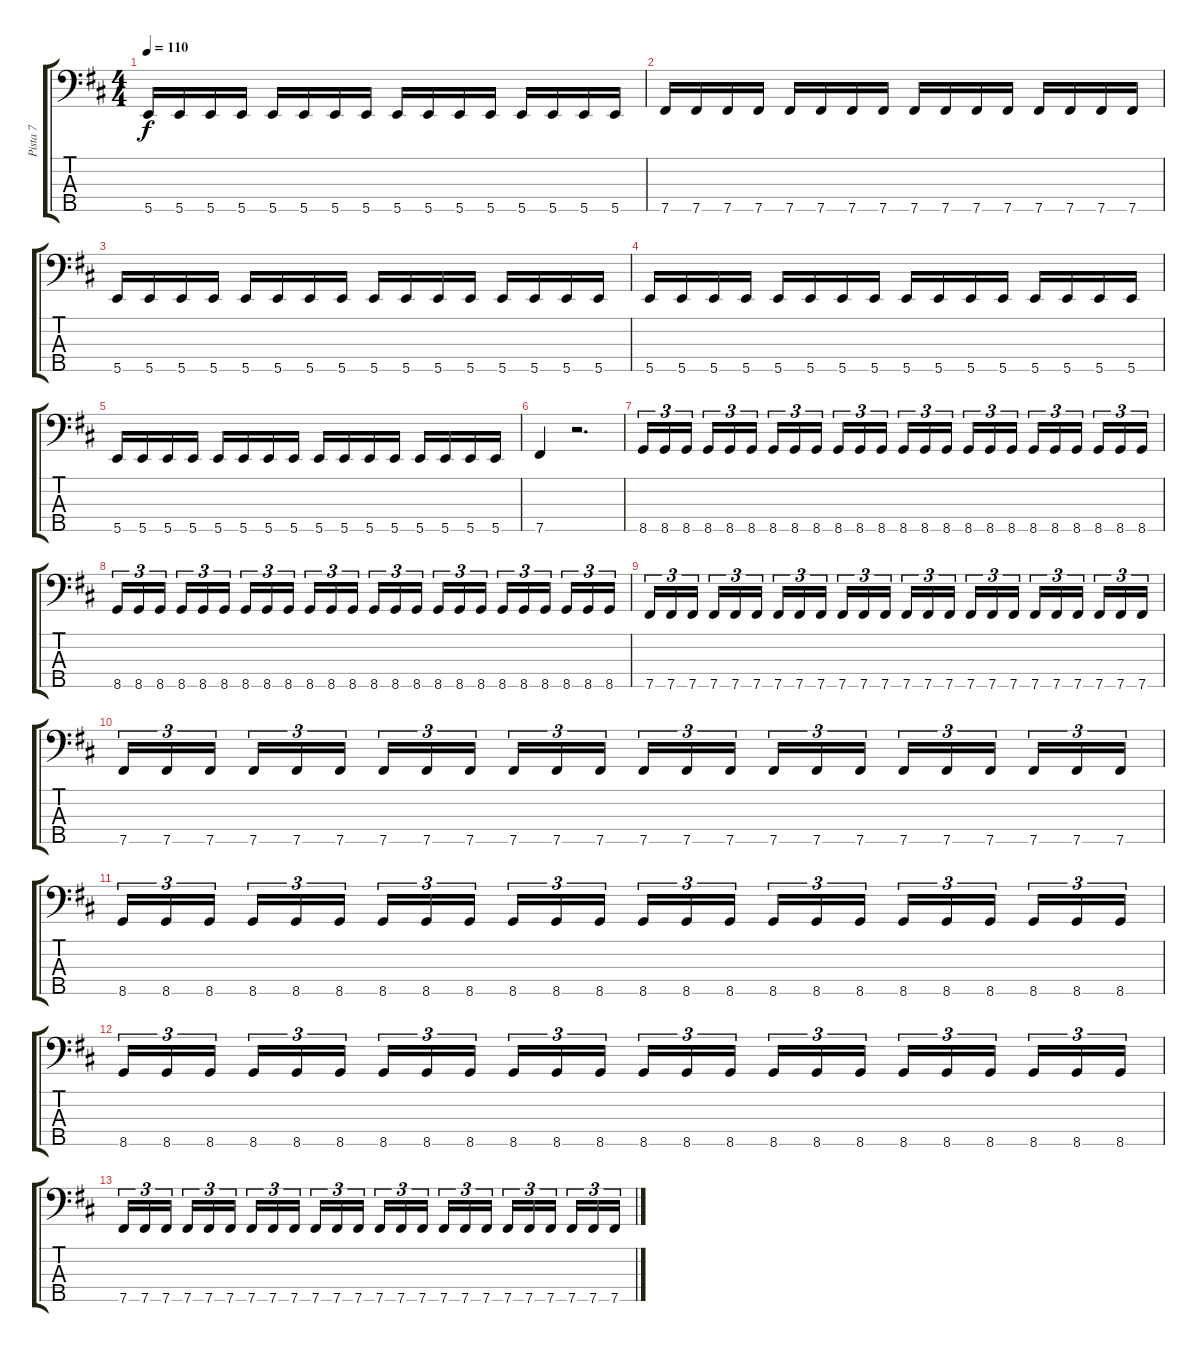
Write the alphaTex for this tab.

\track ("Pista 7" "Pista 7") {instrument electricbassfinger}
\staff {score tabs}
\tuning (G2 D2 A1 E1 B0) {hide}
\ts (4 4)
\tempo 110
\clef f4
\ks bminor
5.5.16{dy f} 5.5.16 5.5.16 5.5.16 5.5.16 5.5.16 5.5.16 5.5.16 5.5.16 5.5.16 5.5.16 5.5.16 5.5.16 5.5.16 5.5.16 5.5.16 |
7.5.16 7.5.16 7.5.16 7.5.16 7.5.16 7.5.16 7.5.16 7.5.16 7.5.16 7.5.16 7.5.16 7.5.16 7.5.16 7.5.16 7.5.16 7.5.16 |
5.5.16 5.5.16 5.5.16 5.5.16 5.5.16 5.5.16 5.5.16 5.5.16 5.5.16 5.5.16 5.5.16 5.5.16 5.5.16 5.5.16 5.5.16 5.5.16 |
5.5.16 5.5.16 5.5.16 5.5.16 5.5.16 5.5.16 5.5.16 5.5.16 5.5.16 5.5.16 5.5.16 5.5.16 5.5.16 5.5.16 5.5.16 5.5.16 |
5.5.16 5.5.16 5.5.16 5.5.16 5.5.16 5.5.16 5.5.16 5.5.16 5.5.16 5.5.16 5.5.16 5.5.16 5.5.16 5.5.16 5.5.16 5.5.16 |
7.5.4 r.2{d} |
8.5.16{tu (3 2)} 8.5.16{tu (3 2)} 8.5.16{tu (3 2) beam splitsecondary} 8.5.16{tu (3 2)} 8.5.16{tu (3 2)} 8.5.16{tu (3 2)} 8.5.16{tu (3 2)} 8.5.16{tu (3 2)} 8.5.16{tu (3 2) beam splitsecondary} 8.5.16{tu (3 2)} 8.5.16{tu (3 2)} 8.5.16{tu (3 2)} 8.5.16{tu (3 2)} 8.5.16{tu (3 2)} 8.5.16{tu (3 2) beam splitsecondary} 8.5.16{tu (3 2)} 8.5.16{tu (3 2)} 8.5.16{tu (3 2)} 8.5.16{tu (3 2)} 8.5.16{tu (3 2)} 8.5.16{tu (3 2) beam splitsecondary} 8.5.16{tu (3 2)} 8.5.16{tu (3 2)} 8.5.16{tu (3 2)} |
8.5.16{tu (3 2)} 8.5.16{tu (3 2)} 8.5.16{tu (3 2) beam splitsecondary} 8.5.16{tu (3 2)} 8.5.16{tu (3 2)} 8.5.16{tu (3 2)} 8.5.16{tu (3 2)} 8.5.16{tu (3 2)} 8.5.16{tu (3 2) beam splitsecondary} 8.5.16{tu (3 2)} 8.5.16{tu (3 2)} 8.5.16{tu (3 2)} 8.5.16{tu (3 2)} 8.5.16{tu (3 2)} 8.5.16{tu (3 2) beam splitsecondary} 8.5.16{tu (3 2)} 8.5.16{tu (3 2)} 8.5.16{tu (3 2)} 8.5.16{tu (3 2)} 8.5.16{tu (3 2)} 8.5.16{tu (3 2) beam splitsecondary} 8.5.16{tu (3 2)} 8.5.16{tu (3 2)} 8.5.16{tu (3 2)} |
7.5.16{tu (3 2)} 7.5.16{tu (3 2)} 7.5.16{tu (3 2) beam splitsecondary} 7.5.16{tu (3 2)} 7.5.16{tu (3 2)} 7.5.16{tu (3 2)} 7.5.16{tu (3 2)} 7.5.16{tu (3 2)} 7.5.16{tu (3 2) beam splitsecondary} 7.5.16{tu (3 2)} 7.5.16{tu (3 2)} 7.5.16{tu (3 2)} 7.5.16{tu (3 2)} 7.5.16{tu (3 2)} 7.5.16{tu (3 2) beam splitsecondary} 7.5.16{tu (3 2)} 7.5.16{tu (3 2)} 7.5.16{tu (3 2)} 7.5.16{tu (3 2)} 7.5.16{tu (3 2)} 7.5.16{tu (3 2) beam splitsecondary} 7.5.16{tu (3 2)} 7.5.16{tu (3 2)} 7.5.16{tu (3 2)} |
7.5.16{tu (3 2)} 7.5.16{tu (3 2)} 7.5.16{tu (3 2) beam splitsecondary} 7.5.16{tu (3 2)} 7.5.16{tu (3 2)} 7.5.16{tu (3 2)} 7.5.16{tu (3 2)} 7.5.16{tu (3 2)} 7.5.16{tu (3 2) beam splitsecondary} 7.5.16{tu (3 2)} 7.5.16{tu (3 2)} 7.5.16{tu (3 2)} 7.5.16{tu (3 2)} 7.5.16{tu (3 2)} 7.5.16{tu (3 2) beam splitsecondary} 7.5.16{tu (3 2)} 7.5.16{tu (3 2)} 7.5.16{tu (3 2)} 7.5.16{tu (3 2)} 7.5.16{tu (3 2)} 7.5.16{tu (3 2) beam splitsecondary} 7.5.16{tu (3 2)} 7.5.16{tu (3 2)} 7.5.16{tu (3 2)} |
8.5.16{tu (3 2)} 8.5.16{tu (3 2)} 8.5.16{tu (3 2) beam splitsecondary} 8.5.16{tu (3 2)} 8.5.16{tu (3 2)} 8.5.16{tu (3 2)} 8.5.16{tu (3 2)} 8.5.16{tu (3 2)} 8.5.16{tu (3 2) beam splitsecondary} 8.5.16{tu (3 2)} 8.5.16{tu (3 2)} 8.5.16{tu (3 2)} 8.5.16{tu (3 2)} 8.5.16{tu (3 2)} 8.5.16{tu (3 2) beam splitsecondary} 8.5.16{tu (3 2)} 8.5.16{tu (3 2)} 8.5.16{tu (3 2)} 8.5.16{tu (3 2)} 8.5.16{tu (3 2)} 8.5.16{tu (3 2) beam splitsecondary} 8.5.16{tu (3 2)} 8.5.16{tu (3 2)} 8.5.16{tu (3 2)} |
8.5.16{tu (3 2)} 8.5.16{tu (3 2)} 8.5.16{tu (3 2) beam splitsecondary} 8.5.16{tu (3 2)} 8.5.16{tu (3 2)} 8.5.16{tu (3 2)} 8.5.16{tu (3 2)} 8.5.16{tu (3 2)} 8.5.16{tu (3 2) beam splitsecondary} 8.5.16{tu (3 2)} 8.5.16{tu (3 2)} 8.5.16{tu (3 2)} 8.5.16{tu (3 2)} 8.5.16{tu (3 2)} 8.5.16{tu (3 2) beam splitsecondary} 8.5.16{tu (3 2)} 8.5.16{tu (3 2)} 8.5.16{tu (3 2)} 8.5.16{tu (3 2)} 8.5.16{tu (3 2)} 8.5.16{tu (3 2) beam splitsecondary} 8.5.16{tu (3 2)} 8.5.16{tu (3 2)} 8.5.16{tu (3 2)} |
7.5.16{tu (3 2)} 7.5.16{tu (3 2)} 7.5.16{tu (3 2) beam splitsecondary} 7.5.16{tu (3 2)} 7.5.16{tu (3 2)} 7.5.16{tu (3 2)} 7.5.16{tu (3 2)} 7.5.16{tu (3 2)} 7.5.16{tu (3 2) beam splitsecondary} 7.5.16{tu (3 2)} 7.5.16{tu (3 2)} 7.5.16{tu (3 2)} 7.5.16{tu (3 2)} 7.5.16{tu (3 2)} 7.5.16{tu (3 2) beam splitsecondary} 7.5.16{tu (3 2)} 7.5.16{tu (3 2)} 7.5.16{tu (3 2)} 7.5.16{tu (3 2)} 7.5.16{tu (3 2)} 7.5.16{tu (3 2) beam splitsecondary} 7.5.16{tu (3 2)} 7.5.16{tu (3 2)} 7.5.16{tu (3 2)}
